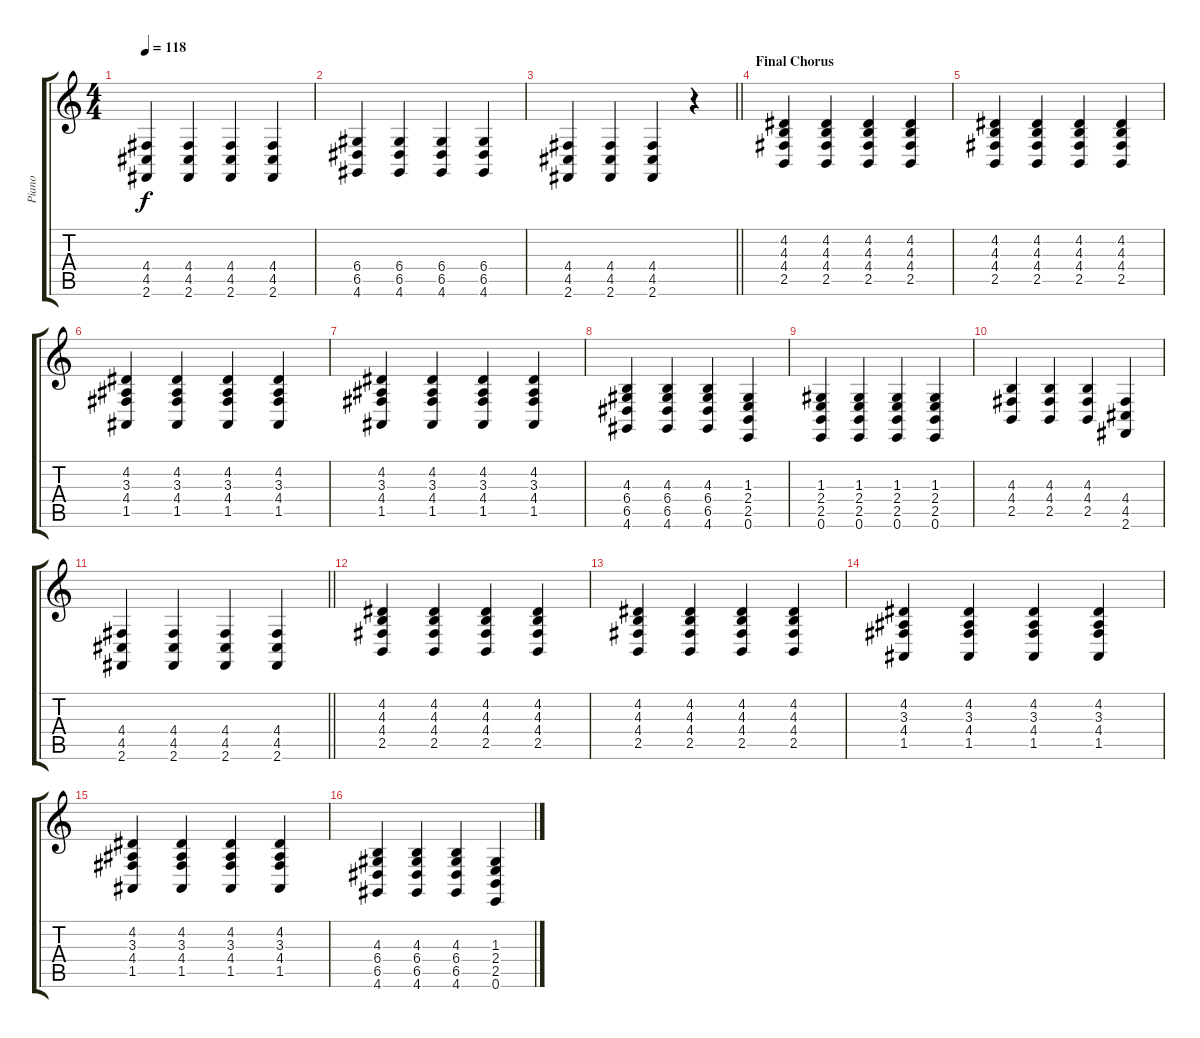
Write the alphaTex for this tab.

\track ("Piano" "Piano") {instrument acousticgrandpiano}
\staff {score tabs}
\tuning (E4 B3 G3 D3 A2 E2) {hide}
\ts (4 4)
\tempo 118
\clef g2
\ks c
(4.4 4.5 2.6).4{dy f} (4.4 4.5 2.6).4 (4.4 4.5 2.6).4 (4.4 4.5 2.6).4 |
(6.4 6.5 4.6).4 (6.4 6.5 4.6).4 (6.4 6.5 4.6).4 (6.4 6.5 4.6).4 |
\barLineRight lightlight
(4.4 4.5 2.6).4 (4.4 4.5 2.6).4 (4.4 4.5 2.6).4 r.4 |
\section ("" "Final Chorus")
(4.2 4.3 4.4 2.5).4 (4.2 4.3 4.4 2.5).4 (4.2 4.3 4.4 2.5).4 (4.2 4.3 4.4 2.5).4 |
(4.2 4.3 4.4 2.5).4 (4.2 4.3 4.4 2.5).4 (4.2 4.3 4.4 2.5).4 (4.2 4.3 4.4 2.5).4 |
(4.2 3.3 4.4 1.5).4 (4.2 3.3 4.4 1.5).4 (4.2 3.3 4.4 1.5).4 (4.2 3.3 4.4 1.5).4 |
(4.2 3.3 4.4 1.5).4 (4.2 3.3 4.4 1.5).4 (4.2 3.3 4.4 1.5).4 (4.2 3.3 4.4 1.5).4 |
(4.3 6.4 6.5 4.6).4 (4.3 6.4 6.5 4.6).4 (4.3 6.4 6.5 4.6).4 (1.3 2.4 2.5 0.6).4 |
(1.3 2.4 2.5 0.6).4 (1.3 2.4 2.5 0.6).4 (1.3 2.4 2.5 0.6).4 (1.3 2.4 2.5 0.6).4 |
(4.3 4.4 2.5).4 (4.3 4.4 2.5).4 (4.3 4.4 2.5).4 (4.4 4.5 2.6).4 |
\barLineRight lightlight
(4.4 4.5 2.6).4 (4.4 4.5 2.6).4 (4.4 4.5 2.6).4 (4.4 4.5 2.6).4 |
(4.2 4.3 4.4 2.5).4 (4.2 4.3 4.4 2.5).4 (4.2 4.3 4.4 2.5).4 (4.2 4.3 4.4 2.5).4 |
(4.2 4.3 4.4 2.5).4 (4.2 4.3 4.4 2.5).4 (4.2 4.3 4.4 2.5).4 (4.2 4.3 4.4 2.5).4 |
(4.2 3.3 4.4 1.5).4 (4.2 3.3 4.4 1.5).4 (4.2 3.3 4.4 1.5).4 (4.2 3.3 4.4 1.5).4 |
(4.2 3.3 4.4 1.5).4 (4.2 3.3 4.4 1.5).4 (4.2 3.3 4.4 1.5).4 (4.2 3.3 4.4 1.5).4 |
(4.3 6.4 6.5 4.6).4 (4.3 6.4 6.5 4.6).4 (4.3 6.4 6.5 4.6).4 (1.3 2.4 2.5 0.6).4
